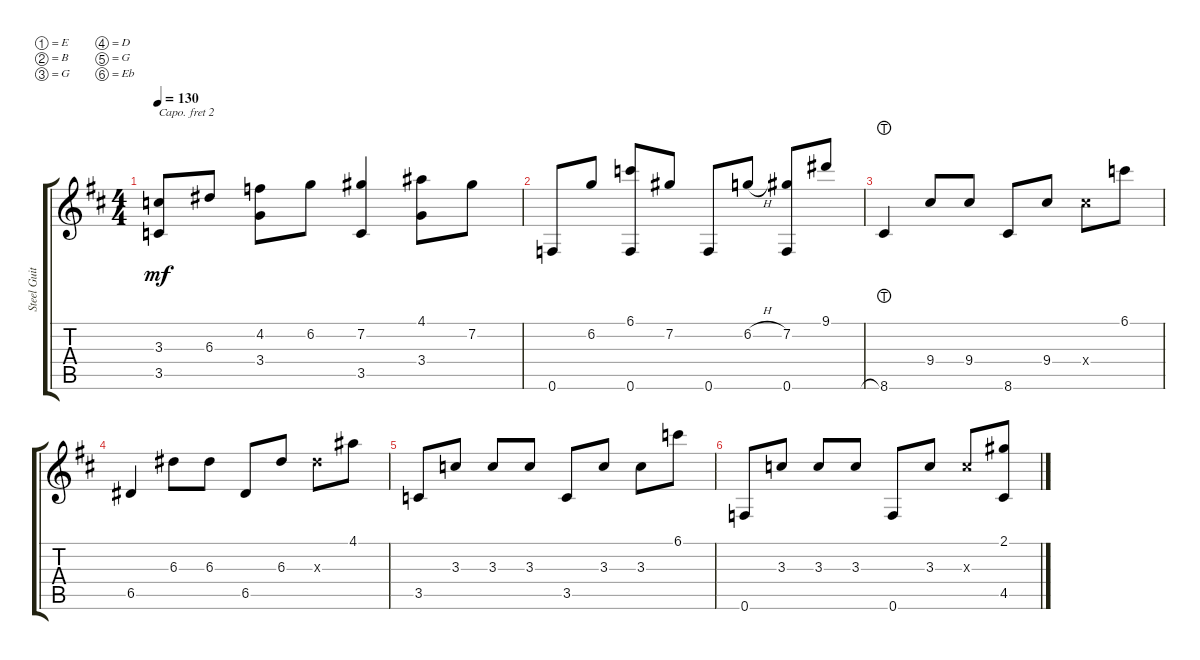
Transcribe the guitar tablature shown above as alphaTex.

\defaultSystemsLayout 4
\bracketExtendMode groupsimilarinstruments
\otherSystemsTrackNameOrientation horizontal
\track ("Steel Guitar" "Steel Guit") {instrument acousticguitarsteel}
\staff {score tabs}
\capo 2
\tuning (E4 B3 G3 D3 G2 Eb2)
\ts (4 4)
\tempo 130
\clef g2
\ks d
(3.3{t acc b} 3.5{t acc b}).8{dy mf beam Up} 6.3{acc #}.8{beam Up} (4.2{acc b} 3.4{acc forcenatural}).8{beam Down} 6.2{acc forcenatural}.8{beam Down} (7.2{acc #} 3.5{acc b}).4{beam Up} (4.1{acc #} 3.4{acc forcenatural}).8{beam Down} 7.2{acc #}.8{beam Down} |
0.6{acc b}.8{beam Up} 6.2{acc forcenatural}.8{beam Up} (6.1{acc b} 0.6{acc b}).8{beam Up} 7.2{acc #}.8{beam Up} 0.6{acc b}.8{beam Up} 6.2{h acc forcenatural}.8{beam Up} (7.2{acc #} 0.6{acc b}).8{beam Up} 9.1{acc #}.8{beam Up} |
8.6{lht acc forcenatural}.4{beam Up} 9.4{acc forcenatural}.8{beam Up} 9.4{acc forcenatural}.8{beam Up} 8.6{acc forcenatural}.8{beam Up} 9.4{acc forcenatural}.8{beam Up} 9.4{x acc forcenatural}.8{beam Down} 6.1{acc b}.8{beam Down} |
6.5{acc #}.4{beam Up} 6.3{acc #}.8{beam Down} 6.3{acc #}.8{beam Down} 6.5{acc #}.8{beam Up} 6.3{acc #}.8{beam Up} 6.3{x acc #}.8{beam Down} 4.1{acc #}.8{beam Down} |
3.5{acc b}.8{beam Up} 3.3{acc b}.8{beam Up} 3.3{acc b}.8{beam Up} 3.3{acc b}.8{beam Up} 3.5{acc b}.8{beam Up} 3.3{acc b}.8{beam Up} 3.3{acc b}.8{beam Down} 6.1{acc b}.8{beam Down} |
0.6{acc b}.8{beam Up} 3.3{acc b}.8{beam Up} 3.3{acc b}.8{beam Up} 3.3{acc b}.8{beam Up} 0.6{acc b}.8{beam Up} 3.3{acc b}.8{beam Up} 3.3{x acc b}.8{beam Up} (4.5{acc forcenatural} 2.1{acc #}).8{beam Up}
